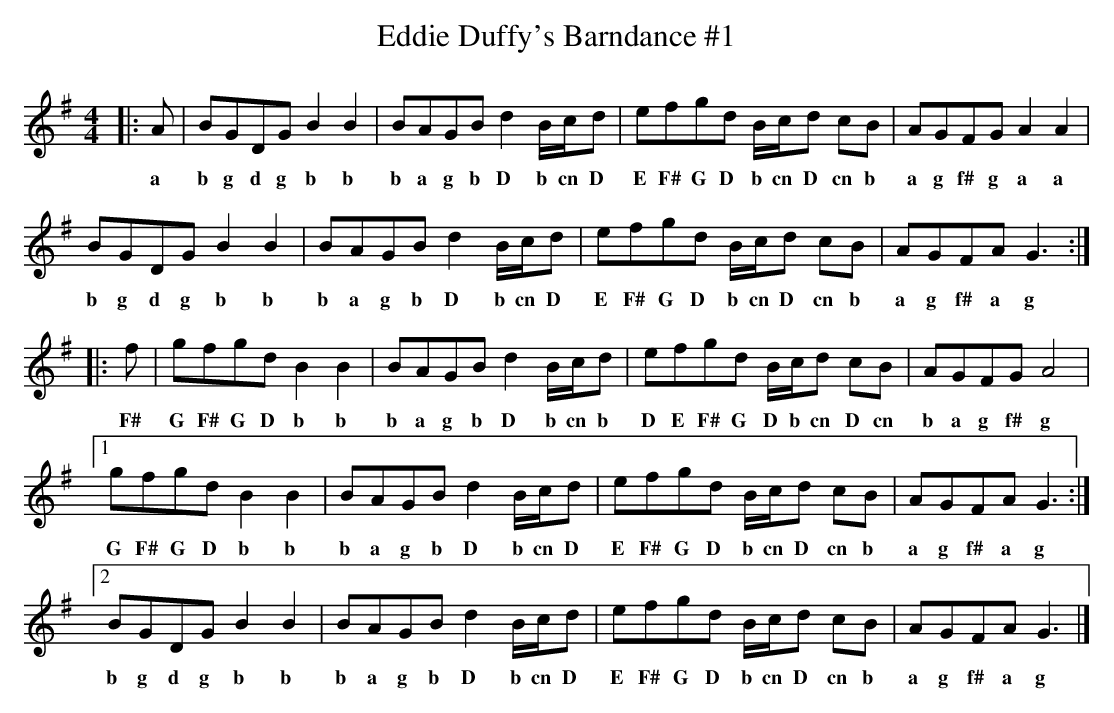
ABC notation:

X:1
T:Eddie Duffy's Barndance #1
M:4/4
L:1/8
K:G
|:A|BGDG B2 B2|BAGB d2 B/c/d|efgd B/c/d cB|AGFG A2A2|
w:a b g d g b b b a g b D b cn D E F# G D b cn D cn b a g f# g a a
BGDG B2B2|BAGB d2 B/c/d|efgd B/c/d cB|AGFA G3:|
w:b g d g b b b a g b D b cn D E F# G D b cn D cn b a g f# a g
|:f|gfgd B2B2|BAGB d2 B/c/d|efgd B/c/d cB|AGFG A4|
w:F# G F# G D b b b a g b D b cn b D E F# G D b cn D cn b a g f# g a
[1gfgd B2B2|BAGB d2 B/c/d|efgd B/c/d cB|AGFA G3:|]
w:G F# G D b b b a g b D b cn D E F# G D b cn D cn b a g f# a g
[2BGDG B2B2|BAGB d2 B/c/d|efgd B/c/d cB|AGFA G3|]
w:b g d g b b b a g b D b cn D E F# G D b cn D cn b a g f# a g
